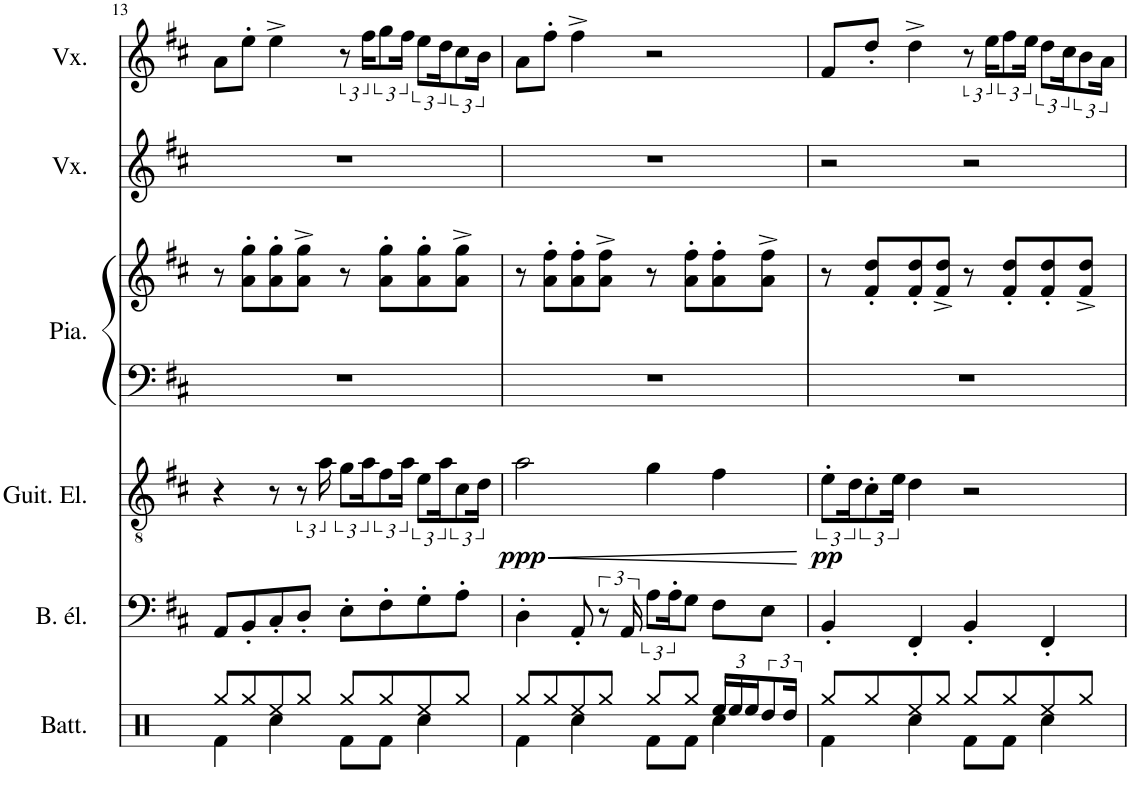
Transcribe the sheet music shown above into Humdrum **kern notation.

**kern	**kern	**kern	**dynam	**kern	**kern	**kern	**kern
*part6	*part5	*part4	*part4	*part3	*part3	*part2	*part1
*staff7	*staff6	*staff5	*staff5	*staff4	*staff3	*staff2	*staff1
*I"Batterie	*I"Basse électrique	*I"Guitare électrique	*	*I"Piano	*	*I"Voix	*I"Voix
*I'Batt.	*I'B. él.	*I'Guit. El.	*	*I'Pia.	*	*I'Vx.	*I'Vx.
!!LO:PB:g=z
*clefX	*clefF4	*clefGv2	*	*clefF4	*clefG2	*clefG2	*clefG2
*	*Trd7c12	*Trd-7c-12	*	*	*	*	*Trd4c7
*k[]	*k[f#c#]	*k[f#c#]	*	*k[f#c#]	*k[f#c#]	*k[f#c#]	*k[f#c#]
*M4/4	*M4/4	*M4/4	*	*M4/4	*M4/4	*M4/4	*M4/4
=13	=13	=13	=13	=13	=13	=13	=13
*^	*	*	*	*	*	*	*
8Rgg/L	4Rf\	8AA/L	4r	.	1r	8r	1r	8a\L
8Rgg/	.	8BB'/	.	.	.	8a\' 8gg\'L	.	8ee'\J
8Ree/	4Rcc\	8C#'/	8r	.	.	8a\' 8gg\'	.	4ee^\
8Rgg/J	.	8D'/J	12r	.	.	8a\^ 8gg\^J	.	.
.	.	.	24a\	.	.	.	.	.
8Rgg/L	8Rf\L	8E'\L	12g\L	.	.	8r	.	12r
.	.	.	24a\K	.	.	.	.	24ff#\KL
8Rgg/	8Rf\J	8F#'\	12f#\	.	.	8a\' 8gg\'L	.	12gg\
.	.	.	24a\Jk	.	.	.	.	24ff#\Jk
8Ree/	4Rcc\	8G'\	12e\L	.	.	8a\' 8gg\'	.	12ee\L
.	.	.	24a\K	.	.	.	.	24dd\K
8Rgg/J	.	8A'\J	12c#\	.	.	8a\^ 8gg\^J	.	12cc#\
.	.	.	24d\Jk	.	.	.	.	24b\Jk
=14	=14	=14	=14	=14	=14	=14	=14	=14
!	!	!	!	!LO:HP:b	!	!	!	!
!	!	!	!	!LO:DY:n=1:b	!	!	!	!
8Rgg/L	4Rf\	4D'\	2a\	< ppp	1r	8r	1r	8a\L
8Rgg/	.	.	.	.	.	8a\' 8ff#\'L	.	8ff#'\J
8Ree/	4Rcc\	8AA'/	.	.	.	8a\' 8ff#\'	.	4ff#^\
8Rgg/J	.	12r	.	.	.	8a\^ 8ff#\^J	.	.
.	.	24AA/	.	.	.	.	.	.
8Rgg/L	8Rf\L	12A\L	4g\	.	.	8r	.	2r
.	.	24A'\K	.	.	.	.	.	.
8Rgg/J	8Rf\J	8G\J	.	.	.	8a\' 8ff#\'L	.	.
*Xbrackettup	*	*	*	*	*	*	*	*
24Ree/LL	4Rcc\	8F#\L	4f#\	.	.	8a\' 8ff#\'	.	.
24Ree/	.	.	.	.	.	.	.	.
24Ree/J	.	.	.	.	.	.	.	.
*brackettup	*	*	*	*	*	*	*	*
12Rdd/	.	8E\J	.	.	.	8a\^ 8ff#\^J	.	.
24Rdd/Jk	.	.	.	.	.	.	.	.
*v	*v	*	*	*	*	*	*	*
.	.	.	[	.	.	.	.
=15	=15	=15	=15	=15	=15	=15	=15
*^	*	*	*	*	*	*	*
!	!	!	!	!LO:DY:b	!	!	!	!
8Rgg/L	4Rf\	4BB'/	12e'\L	pp	1r	8r	2r	8f#/L
.	.	.	24d\K	.	.	.	.	.
8Rgg/	.	.	12c#'\	.	.	8f#/' 8dd/'L	.	8dd'/J
.	.	.	24e\Jk	.	.	.	.	.
8Ree/	4Rcc\	4FF#'/	4d\	.	.	8f#/' 8dd/'	.	4dd^\
8Rgg/J	.	.	.	.	.	8f#/^ 8dd/^J	.	.
8Rgg/L	8Rf\L	4BB'/	2r	.	.	8r	2r	12r
.	.	.	.	.	.	.	.	24ee\KL
8Rgg/	8Rf\J	.	.	.	.	8f#/' 8dd/'L	.	12ff#\
.	.	.	.	.	.	.	.	24ee\Jk
8Ree/	4Rcc\	4FF#'/	.	.	.	8f#/' 8dd/'	.	12dd\L
.	.	.	.	.	.	.	.	24cc#\K
8Rgg/J	.	.	.	.	.	8f#/^ 8dd/^J	.	12b\
.	.	.	.	.	.	.	.	24a\Jk
*v	*v	*	*	*	*	*	*	*
=	=	=	=	=	=	=	=
*-	*-	*-	*-	*-	*-	*-	*-
